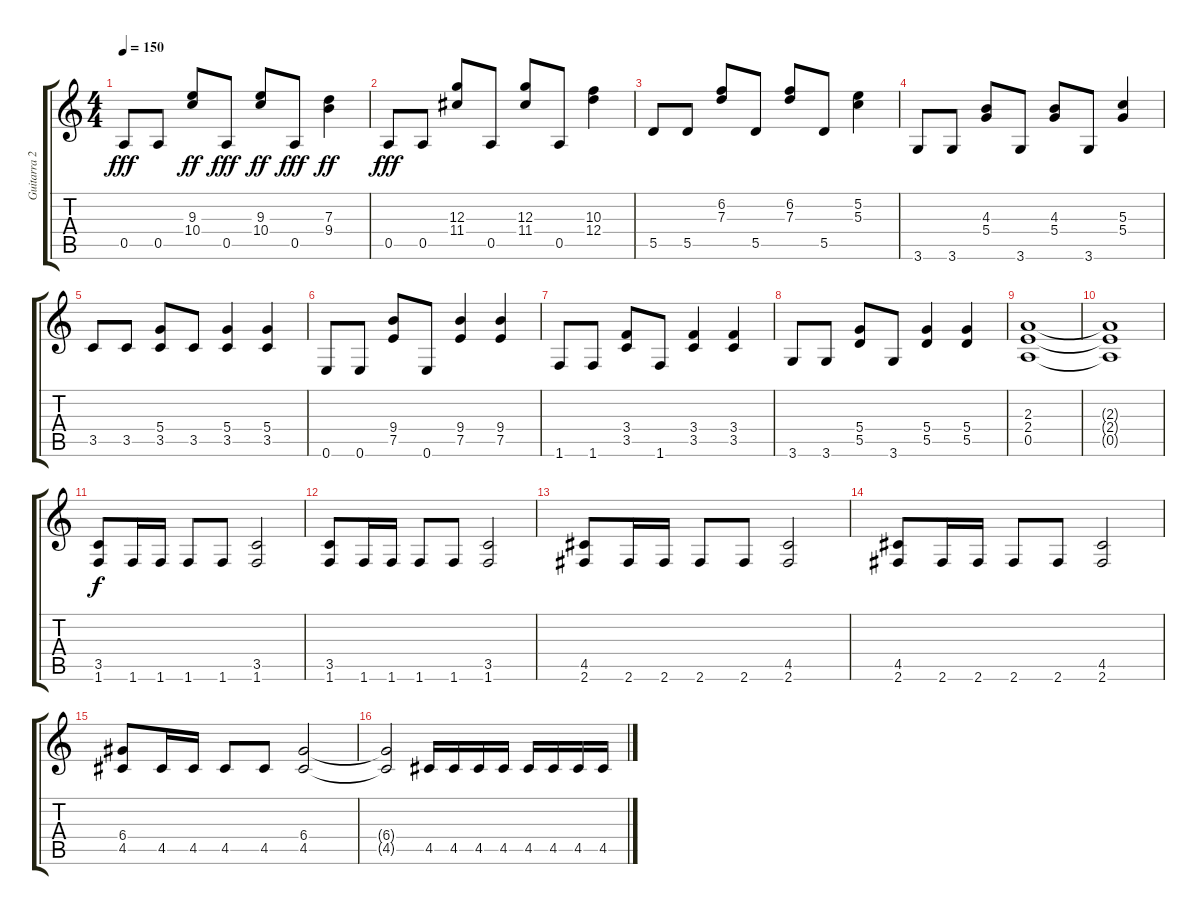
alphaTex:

\track ("Guitarra 2 (Rafael Bittencourt)" "Guitarra 2") {instrument overdrivenguitar}
\staff {score tabs}
\tuning (E4 B3 G3 D3 A2 E2) {hide}
\ts (4 4)
\tempo 150
\clef g2
\ks c
0.5.8{dy fff} 0.5.8 (9.3 10.4).8{dy ff} 0.5.8{dy fff} (9.3 10.4).8{dy ff} 0.5.8{dy fff} (7.3 9.4).4{dy ff} |
0.5.8{dy fff} 0.5.8 (12.3 11.4).8 0.5.8 (12.3 11.4).8 0.5.8 (10.3 12.4).4 |
5.5.8 5.5.8 (6.2 7.3).8 5.5.8 (6.2 7.3).8 5.5.8 (5.2 5.3).4 |
3.6.8 3.6.8 (4.3 5.4).8 3.6.8 (4.3 5.4).8 3.6.8 (5.3 5.4).4 |
3.5.8 3.5.8 (5.4 3.5).8 3.5.8 (5.4 3.5).4 (5.4 3.5).4 |
0.6.8 0.6.8 (9.4 7.5).8 0.6.8 (9.4 7.5).4 (9.4 7.5).4 |
1.6.8 1.6.8 (3.4 3.5).8 1.6.8 (3.4 3.5).4 (3.4 3.5).4 |
3.6.8 3.6.8 (5.4 5.5).8 3.6.8 (5.4 5.5).4 (5.4 5.5).4 |
(2.3 2.4 0.5).1 |
(2.3{t} 2.4{t} 0.5{t}).1 |
(3.5 1.6).8{dy f} 1.6.16 1.6.16 1.6.8 1.6.8 (3.5 1.6).2 |
(3.5 1.6).8 1.6.16 1.6.16 1.6.8 1.6.8 (3.5 1.6).2 |
(4.5 2.6).8 2.6.16 2.6.16 2.6.8 2.6.8 (4.5 2.6).2 |
(4.5 2.6).8 2.6.16 2.6.16 2.6.8 2.6.8 (4.5 2.6).2 |
(6.4 4.5).8 4.5.16 4.5.16 4.5.8 4.5.8 (6.4 4.5).2 |
(6.4{t} 4.5{t}).2 4.5.16 4.5.16 4.5.16 4.5.16 4.5.16 4.5.16 4.5.16 4.5.16
